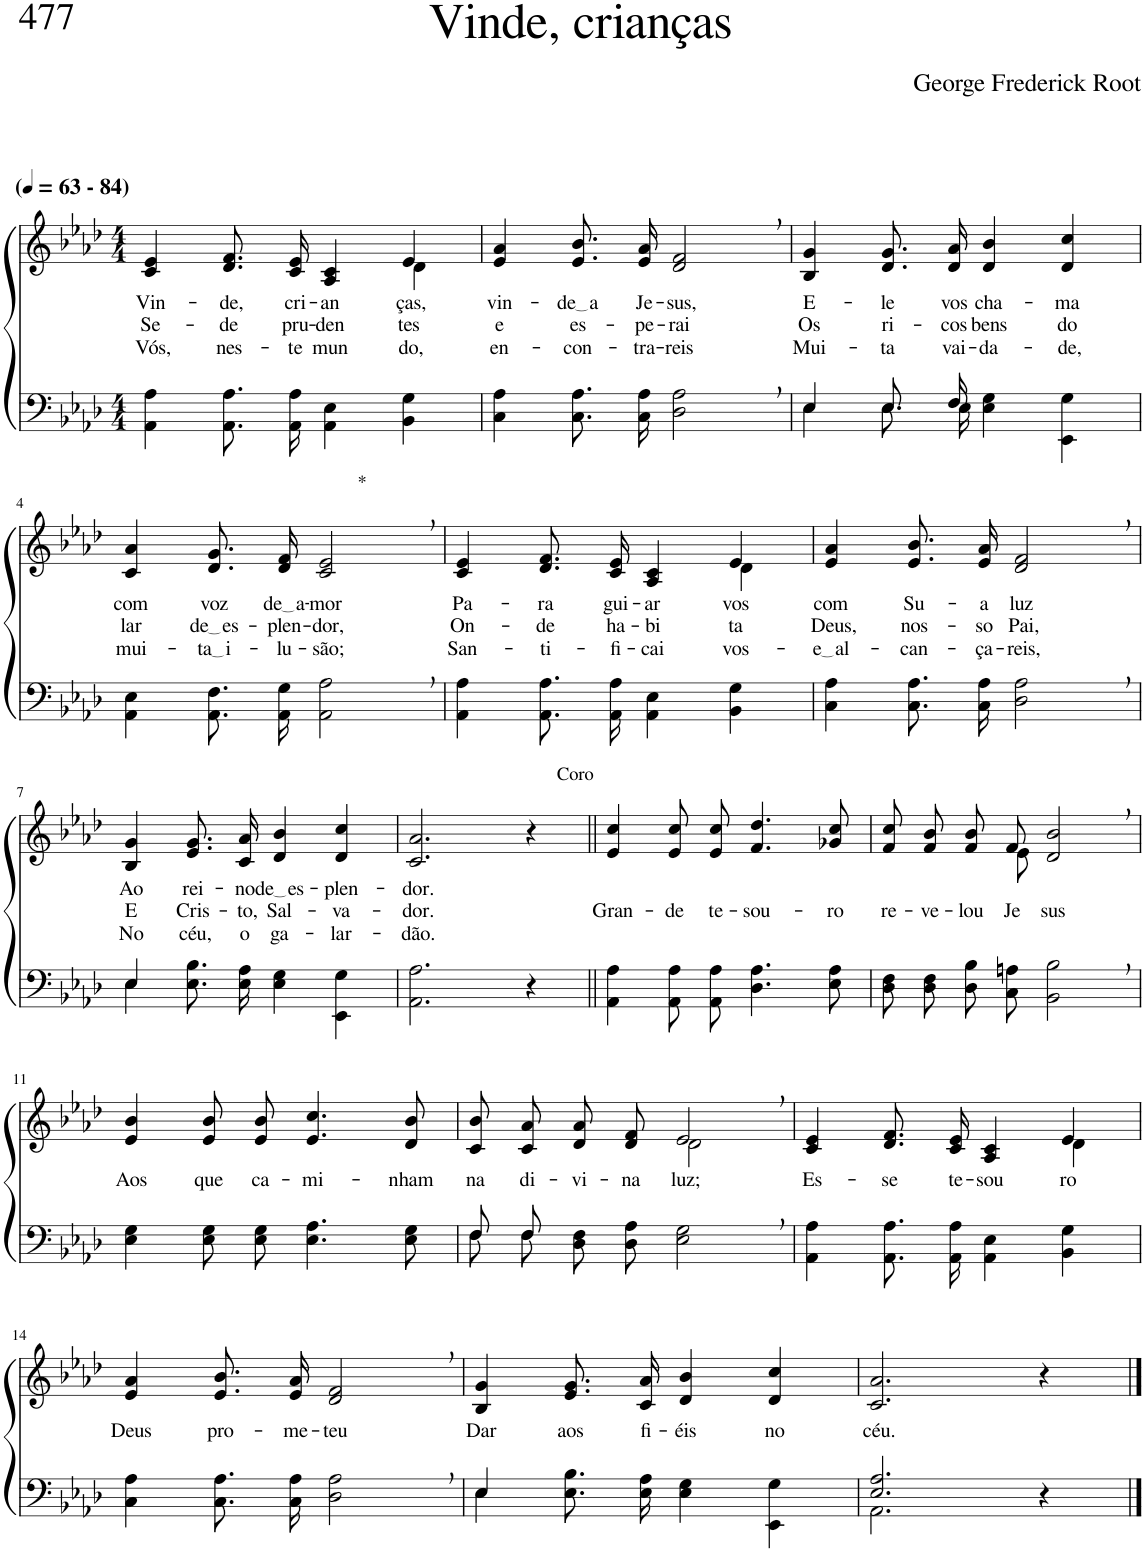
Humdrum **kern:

**kern	**kern	**text	**text	**text
*part2	*part1	*part1	*part1	*part1
*staff2	*staff1	*staff1	*staff1	*staff1
*I"Parte III e IV	*I"Parte I e II	*	*	*
*clefF4	*clefG2	*	*	*
*Trd-1c-2	*Trd-1c-2	*	*	*
*k[b-e-a-d-]	*k[b-e-a-d-]	*	*	*
*M4/4	*M4/4	*	*	*
*MM63	*MM63	*	*	*
=1	=1	=1	=1	=1
*	*^	*	*	*
!	!LO:TX:a:B:t=(	!	!	!	!
!	!LO:TX:a:B:t=- 84)	!	!	!	!
!	!	!	!LO:LY:b	!LO:LY:b	!LO:LY:b
4AA-\ 4A-\	2.ryy	4c/ 4e-/	Vin-	Se-	Vós,
!	!	!	!LO:LY:b	!LO:LY:b	!LO:LY:b
8.AA-\ 8.A-\L	.	8.d-/ 8.f/L	-de,	-de	nes-
!	!	!	!LO:LY:b	!LO:LY:b	!LO:LY:b
16AA-\ 16A-\Jk	.	16c/ 16e-/Jk	cri-	pru-	-te
!	!	!	!LO:LY:b	!LO:LY:b	!LO:LY:b
4AA-\ 4E-\	.	4A-/ 4c/	-an-	-den-	mun-
!	!	!	!LO:LY:b	!LO:LY:b	!LO:LY:b
4BB-\ 4G\	4d-\	4e-/	-ças,	-tes	-do,
=2	=2	=2	=2	=2	=2
!	!	!	!LO:LY:b	!LO:LY:b	!LO:LY:b
*	*v	*v	*	*	*
4C\ 4A-\	4e-/ 4a-/	vin-	e	en-
!	!	!LO:LY:b	!LO:LY:b	!LO:LY:b
8.C\ 8.A-\L	8.e-/ 8.b-/L	de a	es-	-con-
!	!	!LO:LY:b	!LO:LY:b	!LO:LY:b
16C\ 16A-\Jk	16e-/ 16a-/Jk	Je-	-pe-	-tra-
!	!	!LO:LY:b	!LO:LY:b	!LO:LY:b
2D-\, 2A-\,	2d-/, 2f/,	-sus,	-rai	-reis
=3	=3	=3	=3	=3
*^	*	*	*	*
!	!	!	!LO:LY:b	!LO:LY:b	!LO:LY:b
4E-/	4E-\	4B-/ 4g/	E-	Os	Mui-
!	!	!	!LO:LY:b	!LO:LY:b	!LO:LY:b
8.E-/L	8.E-\L	8.d-/ 8.g/L	-le	ri-	-ta
!	!	!	!LO:LY:b	!LO:LY:b	!LO:LY:b
16F/Jk	16E-\Jk	16d-/ 16a-/Jk	vos	-cos	vai-
!	!	!	!LO:LY:b	!LO:LY:b	!LO:LY:b
2ryy	4E-\ 4G\	4d-/ 4b-/	cha-	bens	-da-
!	!	!	!LO:LY:b	!LO:LY:b	!LO:LY:b
.	4EE-\ 4G\	4d-/ 4cc/	-ma	do	-de,
!!LO:LB:g=z
=4	=4	=4	=4	=4	=4
!	!	!	!LO:LY:b	!LO:LY:b	!LO:LY:b
*v	*v	*	*	*	*
4AA-\ 4E-\	4c/ 4a-/	com	lar	mui-
!	!	!LO:LY:b	!LO:LY:b	!LO:LY:b
8.AA-\ 8.F\L	8.d-/ 8.g/L	voz	de es	ta i
!	!	!LO:LY:b	!LO:LY:b	!LO:LY:b
16AA-\ 16G\Jk	16d-/ 16f/Jk	de a	-plen-	-lu-
!	!LO:TX:a:t=*	!	!	!
!	!	!LO:LY:b	!LO:LY:b	!LO:LY:b
2AA-\, 2A-\,	2c/, 2e-/,	-mor	-dor,	-são;
=5	=5	=5	=5	=5
*	*^	*	*	*
!	!	!	!LO:LY:b	!LO:LY:b	!LO:LY:b
4AA-\ 4A-\	2.ryy	4c/ 4e-/	Pa-	On-	San-
!	!	!	!LO:LY:b	!LO:LY:b	!LO:LY:b
8.AA-\ 8.A-\L	.	8.d-/ 8.f/L	-ra	-de	-ti-
!	!	!	!LO:LY:b	!LO:LY:b	!LO:LY:b
16AA-\ 16A-\Jk	.	16c/ 16e-/Jk	gui-	ha-	-fi-
!	!	!	!LO:LY:b	!LO:LY:b	!LO:LY:b
4AA-\ 4E-\	.	4A-/ 4c/	-ar-	-bi-	-cai-
!	!	!	!LO:LY:b	!LO:LY:b	!LO:LY:b
4BB-\ 4G\	4d-\	4e-/	-vos	-ta	-vos-
=6	=6	=6	=6	=6	=6
!	!	!	!LO:LY:b	!LO:LY:b	!LO:LY:b
*	*v	*v	*	*	*
4C\ 4A-\	4e-/ 4a-/	com	Deus,	e al
!	!	!LO:LY:b	!LO:LY:b	!LO:LY:b
8.C\ 8.A-\L	8.e-/ 8.b-/L	Su-	nos-	-can-
!	!	!LO:LY:b	!LO:LY:b	!LO:LY:b
16C\ 16A-\Jk	16e-/ 16a-/Jk	-a	-so	-ça-
!	!	!LO:LY:b	!LO:LY:b	!LO:LY:b
2D-\, 2A-\,	2d-/, 2f/,	luz	Pai,	-reis,
!!LO:LB:g=z
=7	=7	=7	=7	=7
*^	*	*	*	*
!	!	!	!LO:LY:b	!LO:LY:b	!LO:LY:b
4E-\	4E-/	4B-/ 4g/	Ao	E	No
!	!	!	!LO:LY:b	!LO:LY:b	!LO:LY:b
8.E-\ 8.B-\L	2.ryy	8.e-/ 8.g/L	rei-	Cris-	céu,
!	!	!	!LO:LY:b	!LO:LY:b	!LO:LY:b
16E-\ 16A-\Jk	.	16c/ 16a-/Jk	-no	-to,	o
!	!	!	!LO:LY:b	!LO:LY:b	!LO:LY:b
4E-\ 4G\	.	4d-/ 4b-/	de es	Sal-	ga-
!	!	!	!LO:LY:b	!LO:LY:b	!LO:LY:b
4EE-\ 4G\	.	4d-/ 4cc/	-plen-	-va-	-lar-
*v	*v	*	*	*	*
=8	=8	=8	=8	=8
!	!	!LO:LY:b	!LO:LY:b	!LO:LY:b
2.AA-\ 2.A-\	2.c/ 2.a-/	-dor.	-dor.	-dão.
!	!LO:TX:a:t=Coro	!	!	!
4r	4r	.	.	.
=9||	=9||	=9||	=9||	=9||
!	!	!	!LO:LY:b	!
4AA-\ 4A-\	4e-/ 4cc/	.	Gran-	.
!	!	!	!LO:LY:b	!
8AA-\ 8A-\L	8e-/ 8cc/L	.	-de	.
!	!	!	!LO:LY:b	!
8AA-\ 8A-\J	8e-/ 8cc/J	.	te-	.
!	!	!	!LO:LY:b	!
4.D-\ 4.A-\	4.f/ 4.dd-/	.	-sou-	.
!	!	!	!LO:LY:b	!
8E-\ 8A-\	8g-X/ 8cc/	.	-ro	.
=10	=10	=10	=10	=10
!	!	!	!LO:LY:b	!
*	*^	*	*	*
8D-\ 8F\L	8f/ 8cc/L	4.ryy	.	re-	.
!	!	!	!	!LO:LY:b	!
8D-\ 8F\J	8f/ 8b-/J	.	.	-ve-	.
!	!	!	!	!LO:LY:b	!
8D-\ 8B-\L	8f/ 8b-/L	.	.	-lou	.
!	!	!	!	!LO:LY:b	!
8C\ 8An\J	8f/J	8e-\	.	Je-	.
!	!	!	!	!LO:LY:b	!
2BB-\, 2B-\,	2d-/, 2b-/,	2ryy	.	-sus	.
!!LO:LB:g=z
=11	=11	=11	=11	=11	=11
!	!	!	!LO:LY:b	!	!
*	*v	*v	*	*	*
4E-\ 4G\	4e-/ 4b-/	Aos	.	.
!	!	!LO:LY:b	!	!
8E-\ 8G\L	8e-/ 8b-/L	que	.	.
!	!	!LO:LY:b	!	!
8E-\ 8G\J	8e-/ 8b-/J	ca-	.	.
!	!	!LO:LY:b	!	!
4.E-\ 4.A-\	4.e-/ 4.cc/	-mi-	.	.
!	!	!LO:LY:b	!	!
8E-\ 8G\	8d-/ 8b-/	-nham	.	.
=12	=12	=12	=12	=12
*^	*	*	*	*
!	!	!	!LO:LY:b	!	!
*	*	*^	*	*	*
8F/L	8F\L	8c/ 8b-/L	2ryy	na	.	.
!	!	!	!	!LO:LY:b	!	!
8F/J	8F\J	8c/ 8a-/J	.	di-	.	.
!	!	!	!	!LO:LY:b	!	!
2.ryy	8D-\ 8F\L	8d-/ 8a-/L	.	-vi-	.	.
!	!	!	!	!LO:LY:b	!	!
.	8D-\ 8A-\J	8d-/ 8f/J	.	-na	.	.
!	!	!	!	!LO:LY:b	!	!
.	2E-\ 2G\	2e-,/	2d-\	luz;	.	.
=13	=13	=13	=13	=13	=13	=13
!	!	!	!	!LO:LY:b	!	!
*v	*v	*	*	*	*	*
4AA-\ 4A-\	2.ryy	4c/ 4e-/	Es-	.	.
!	!	!	!LO:LY:b	!	!
8.AA-\ 8.A-\L	.	8.d-/ 8.f/L	-se	.	.
!	!	!	!LO:LY:b	!	!
16AA-\ 16A-\Jk	.	16c/ 16e-/Jk	te-	.	.
!	!	!	!LO:LY:b	!	!
4AA-\ 4E-\	.	4A-/ 4c/	-sou-	.	.
!	!	!	!LO:LY:b	!	!
4BB-\ 4G\	4d-\	4e-/	-ro	.	.
!!LO:LB:g=z
=14	=14	=14	=14	=14	=14
!	!	!	!LO:LY:b	!	!
*	*v	*v	*	*	*
4C\ 4A-\	4e-/ 4a-/	Deus	.	.
!	!	!LO:LY:b	!	!
8.C\ 8.A-\L	8.e-/ 8.b-/L	pro-	.	.
!	!	!LO:LY:b	!	!
16C\ 16A-\Jk	16e-/ 16a-/Jk	-me-	.	.
!	!	!LO:LY:b	!	!
2D-\, 2A-\,	2d-/, 2f/,	-teu	.	.
=15	=15	=15	=15	=15
*^	*	*	*	*
!	!	!	!LO:LY:b	!	!
4E-\	4E-/	4B-/ 4g/	Dar	.	.
!	!	!	!LO:LY:b	!	!
8.E-\ 8.B-\L	2.ryy	8.e-/ 8.g/L	aos	.	.
!	!	!	!LO:LY:b	!	!
16E-\ 16A-\Jk	.	16c/ 16a-/Jk	fi-	.	.
!	!	!	!LO:LY:b	!	!
4E-\ 4G\	.	4d-/ 4b-/	-éis	.	.
!	!	!	!LO:LY:b	!	!
4EE-\ 4G\	.	4d-/ 4cc/	no	.	.
=16	=16	=16	=16	=16	=16
!	!	!	!LO:LY:b	!	!
2.E-/ 2.A-/	2.AA-\	2.c/ 2.a-/	céu.	.	.
4r	4ryy	4r	.	.	.
*v	*v	*	*	*	*
==	==	==	==	==
*-	*-	*-	*-	*-
